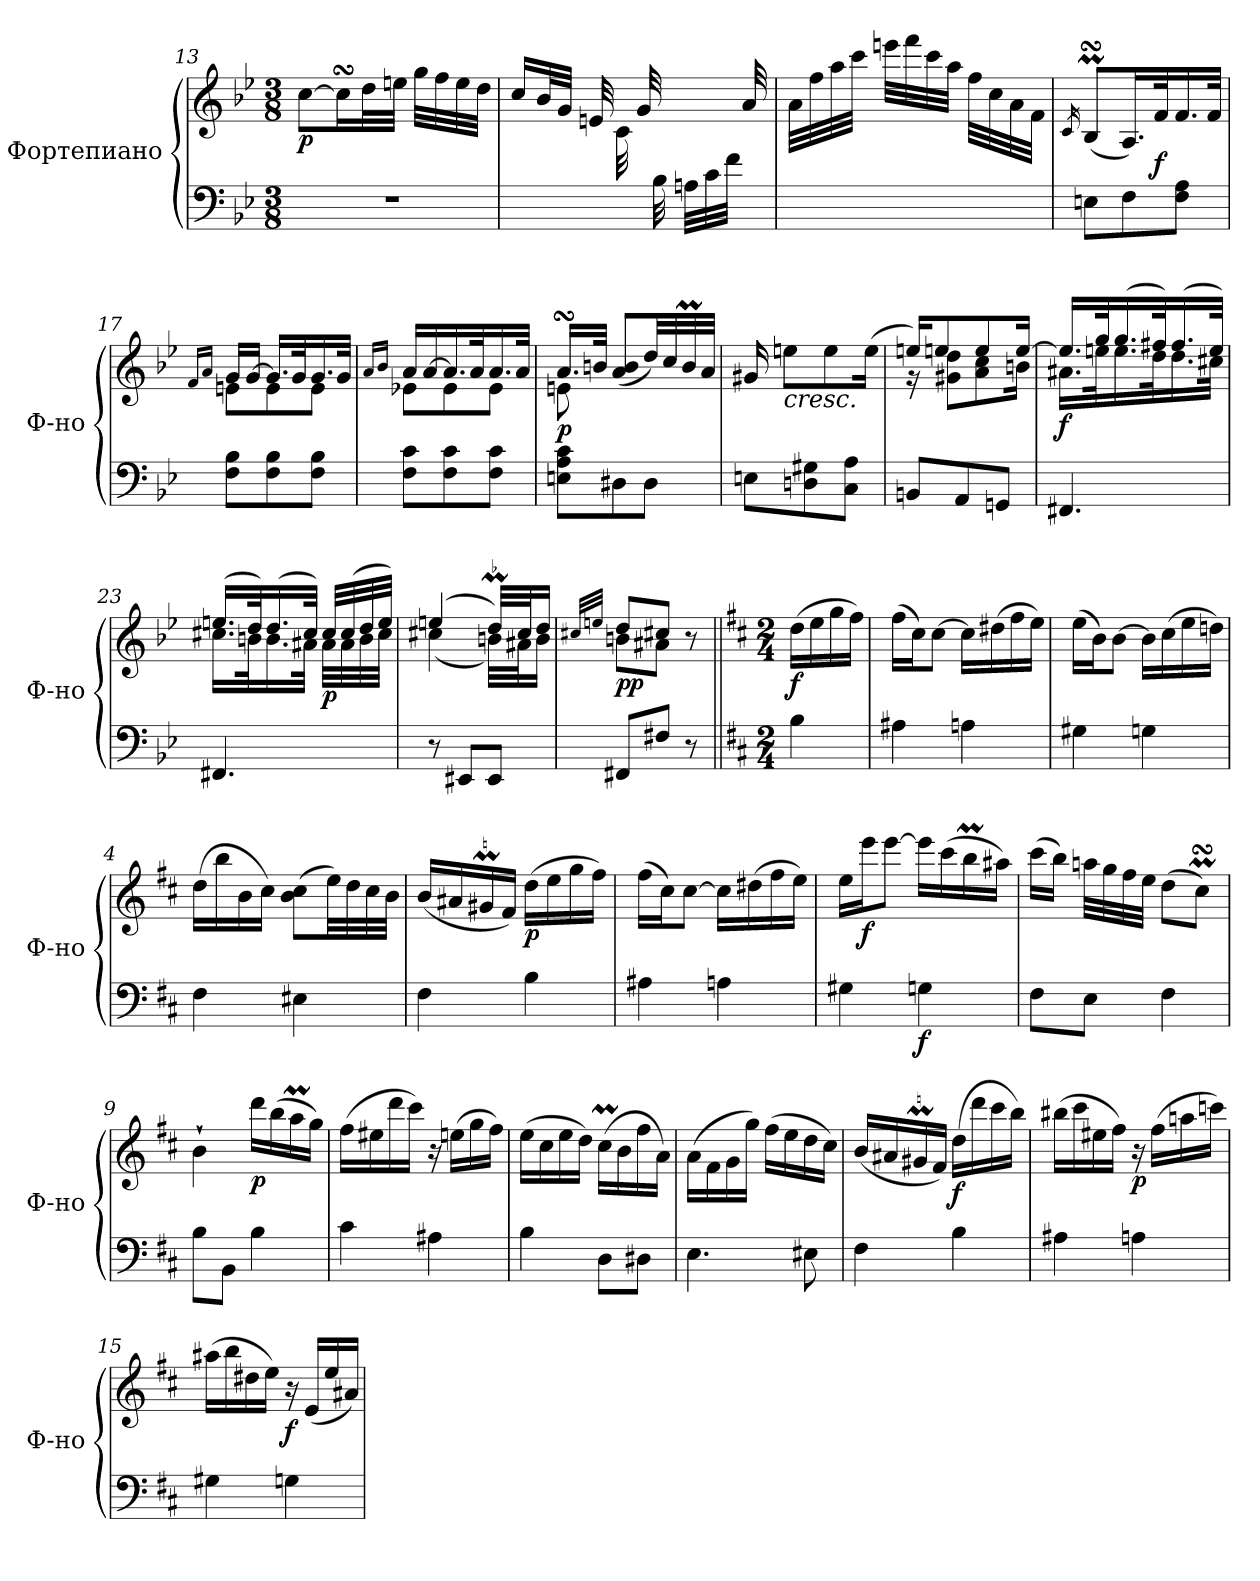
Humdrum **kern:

**kern	**kern	**dynam
*part1	*part1	*part1
*staff2	*staff1	*staff1/2
*I"Фортепиано	*	*
*I'Ф-но	*	*
!!LO:LB:g=z
*clefF4	*clefG2	*
*k[b-e-]	*k[b-e-]	*
*g:	*g:	*
*M3/8	*M3/8	*
=13	=13	=13
!	!	!LO:DY:b
4.r	[8cc\L	p
.	16ccsSSS\L]	.
.	32dd\L	.
.	32een\JJJ	.
.	32gg\LLL	.
.	32ff\	.
.	32ee\	.
.	32dd\JJJ	.
=14	=14	=14
*^	*	*
8..ryy	4.ryy	16cc/LL	.
.	.	32b-/L	.
.	.	32g/JJJ	.
.	.	32en/	.
.	.	32c\	.
.	.	32g/	.
32B-\	.	8ryy	.
32An\LLL	.	.	.
32c\	.	.	.
32f\JJJ	.	.	.
32ryy	.	32a/	.
*v	*v	*	*
=15	=15	=15
4.ryy	32a\LLL	.
.	32ff\	.
.	32aa\	.
.	32ccc\JJJ	.
.	32eeen\LLL	.
.	32fff\	.
.	32ccc\	.
.	32aa\JJJ	.
.	32ff\LLL	.
.	32cc\	.
.	32a\	.
.	32f\JJJ	.
=16	=16	=16
.	16qc/	.
8En\L	(<8B-MsSSs/L	.
8F\	16.A/L)	.
!	!	!LO:DY:b
.	32f/K	f
8F\ 8A\J	16.f/	.
.	32f/JJk	.
!!LO:LB:g=z
=17	=17	=17
.	16qf/LL	.
.	16qa/JJ	.
*	*^	*
8F\ 8B-\L	16g/LL	8en\L	.
.	[16g/JJ	.	.
8F\ 8B-\	16.g/LL]	8e\	.
.	32g/K	.	.
8F\ 8B-\J	16.g/	8e\J	.
.	32g/JJk	.	.
=18	=18	=18	=18
.	16qa/LL	.	.
.	16qb-/JJ	.	.
8F\ 8c\L	16a/LL	8e-X\L	.
.	[16a/	.	.
8F\ 8c\	16.a/]	8e-\	.
.	32a/K	.	.
8F\ 8c\J	16.a/	8e-\J	.
.	32a/JJk	.	.
=19	=19	=19	=19
!	!	!	!LO:DY:b
8En\ 8A\ 8c\L	16.asSsS/LL	8en\	p
.	32bn/JJk	.	.
8D#X\	(<8a/ 8b/L	4ryy	.
8D#\J	32dd/LL)	.	.
.	32cc/	.	.
.	32bm/	.	.
.	32a/JJJ	.	.
*	*v	*v	*
=20	=20	=20
8En\L	16g#X/	.
!	!LO:TX:b:i:t=cresc.	!
.	8een\L	.
8Dn\ 8G#X\	.	.
.	8ee\	.
8C\ 8A\J	.	.
.	(>16ee\Jk	.
=21	=21	=21
*	*^	*
8BBn/L	16een/KL)	16r	.
.	8een/	8g#X\ 8dd\L	.
8AA/	.	.	.
.	8ee/	8a\ 8cc\	.
8GGn/J	.	.	.
.	[16ee/Jk	16bn\Jk	.
!!LO:PB:g=z	!!
=22	=22	=22	=22
!	!	!	!LO:DY:b
4.FF#X/	16.ee/LL]	16.a#X\LL	f
.	32gg/K	32een\K	.
.	(>16.gg/	16.ee\	.
.	32ff#X/K)	32dd\K	.
.	(>16.ff#/	16.dd\	.
.	32ee/JJk)	32cc#X\JJk	.
=23	=23	=23	=23
4.FF#X/	(>16.een/LL	16.cc#X\LL	.
.	32dd/K)	32bn\K	.
.	(>16.dd/	16.b\	.
.	32cc#/JJk)	32a#X\JJk	.
!	!	!	!LO:DY:b
.	32cc#/LLL	32a#\LLL	p
.	(>32cc#/	32a#\	.
.	32dd/	32b\	.
.	32ee/JJJ)	32cc#\JJJ	.
=24	=24	=24	=24
8r	(>4een/	(<4cc#X\	.
8EE#X/L	.	.	.
8EE#/J	32ddm/LLL)	32bn\LLL)	.
.	32cc#/J	32a#X\J	.
.	16dd/JJ	16b\JJ	.
=25	=25	=25	=25
.	32qcc#X/LLL	.	.
.	32qeen/JJJ	.	.
!	!	!	!LO:DY:b
8FF#X/L	8dd/L	8bn\L	pp
8F#X/J	8cc#X/J	8a#X\J	.
8r	8r	8ryy	.
*	*v	*v	*
!!LO:LB:g=z
=1||	=1||	=1||
*k[f#c#]	*k[f#c#]	*
*b:	*b:	*
*M2/4	*M2/4	*
*	*^	*
!	!LO:TX:a:B:t=Cantabile	!	!
!	!	!	!LO:DY:b
*	*v	*v	*
4B\	(>16dd\LL	f
.	16ee\	.
.	16gg\	.
.	16ff#\JJ)	.
=2	=2	=2
4A#X\	(>16ff#\LL	.
.	16cc#\J)	.
.	[8cc#\J	.
4An\	16cc#\LL]	.
.	(>16dd#X\	.
.	16ff#\	.
.	16ee\JJ)	.
=3	=3	=3
4G#X\	(>16ee\LL	.
.	16b\J)	.
.	[8b\J	.
4Gn\	16b\LL]	.
.	(>16cc#\	.
.	16ee\	.
.	16ddn\JJ)	.
=4	=4	=4
4F#\	(>16dd\LL	.
.	16bb\	.
.	16b\	.
.	16cc#\JJ)	.
4E#X\	(>8b\ 8cc#\L	.
.	32ee\LL)	.
.	32dd\	.
.	32cc#\	.
.	32b\JJJ	.
!!LO:LB:g=z
=5	=5	=5
4F#\	(<16b/LL	.
.	16a#X/	.
.	16g#Xm/	.
.	16f#/JJ)	.
!	!	!LO:DY:b
4B\	(>16dd\LL	p
.	16ee\	.
.	16gg\	.
.	16ff#\JJ)	.
=6	=6	=6
4A#X\	(>16ff#\LL	.
.	16cc#\J)	.
.	[8cc#\J	.
4An\	16cc#\LL]	.
.	(>16dd#X\	.
.	16ff#\	.
.	16ee\JJ)	.
=7	=7	=7
4G#X\	16ee\LL	.
!	!	!LO:DY:b
.	16eee\J	f
.	[8eee\J	.
!	!	!LO:DY:b=2
4Gn\	16eee\LL]	f
.	(>16ccc#\	.
.	16bbM\	.
.	16aa#X\JJ)	.
=8	=8	=8
8F#\L	(>16ccc#\LL	.
.	16bb\JJ)	.
8E\J	32aan\LLL	.
.	32gg\	.
.	32ff#\	.
.	32ee\JJJ	.
4F#\	(>8dd\L	.
.	8cc#msSsS\J)	.
=9	=9	=9
8B\L	4b`>\	.
8BB\J	.	.
!	!	!LO:DY:b
4B\	16ddd\LL	p
.	(>16bb\	.
.	16aaM\	.
.	16gg\JJ)	.
!!LO:LB:g=z
=10	=10	=10
4c#\	(>16ff#\LL	.
.	16ee#X\	.
.	16ddd\	.
.	16ccc#\JJ)	.
4A#X\	16r	.
.	(>16een\LL	.
.	16gg\	.
.	16ff#\JJ)	.
=11	=11	=11
4B\	(>16ee\LL	.
.	16cc#\	.
.	16ee\	.
.	16dd\JJ)	.
8D\L	(>16cc#m\LL	.
.	16b\	.
8D#X\J	16ff#\	.
.	16a\JJ)	.
=12	=12	=12
4.E\	(>16a\LL	.
.	16f#\	.
.	16g\	.
.	16gg\JJ)	.
.	(>16ff#\LL	.
.	16ee\	.
8E#X\	16dd\	.
.	16cc#\JJ)	.
=13	=13	=13
4F#\	(<16b/LL	.
.	16a#X/	.
.	16g#Xm/	.
.	16f#/JJ)	.
!	!	!LO:DY:b
4B\	(>16dd\LL	f
.	16ddd\	.
.	16ccc#\	.
.	16bb\JJ)	.
!!LO:LB:g=z
=14	=14	=14
4A#X\	(>16bb#X\LL	.
.	16ccc#\	.
.	16ee#X\	.
.	16ff#\JJ)	.
!	!	!LO:DY:b
4An\	16r	p
.	(>16ff#\LL	.
.	16aan\	.
.	16cccn\JJ)	.
=15	=15	=15
4G#X\	(>16aa#X\LL	.
.	16bb\	.
.	16dd#X\	.
.	16ee\JJ)	.
!	!	!LO:DY:b
4Gn\	16r	f
.	(<16e/LL	.
.	16ee/	.
.	16a#X/JJ)	.
=	=	=
*-	*-	*-
